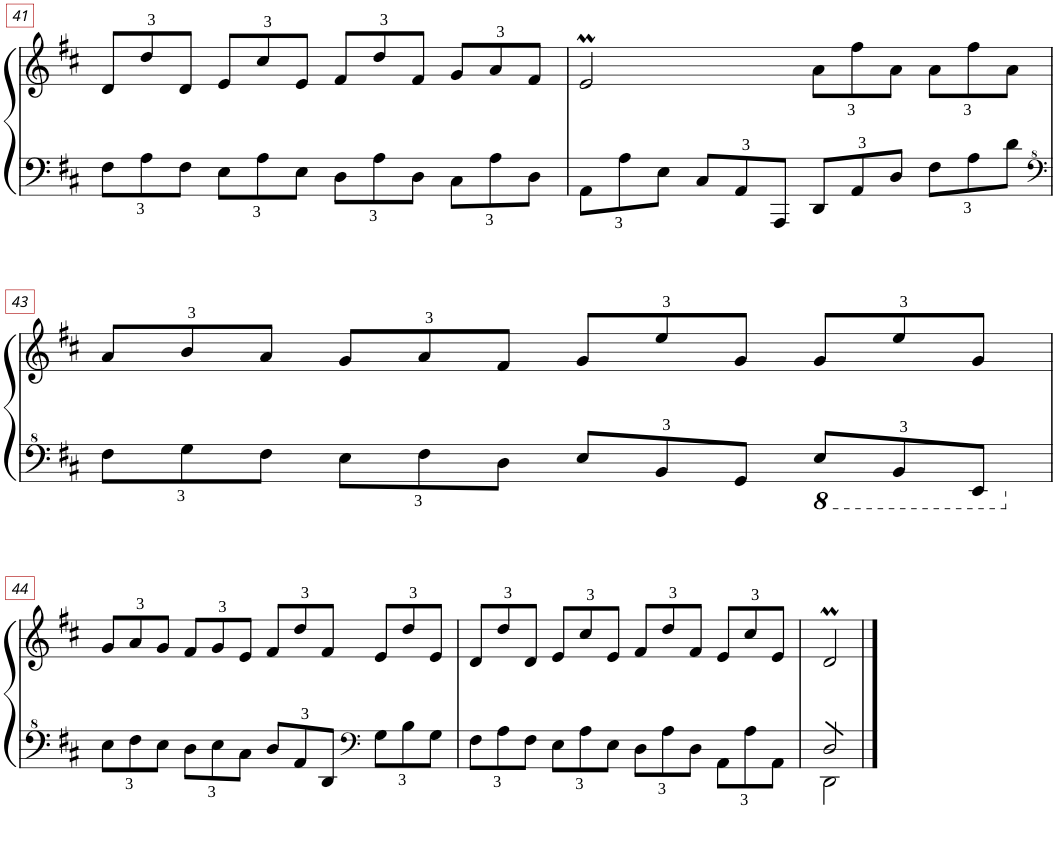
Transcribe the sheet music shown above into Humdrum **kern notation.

**kern	**kern
*part1	*part1
*staff2	*staff1
*I"Clavecin	*
!!LO:PB:g=z
*clefF4	*clefG2
*k[f#c#]	*k[f#c#]
*M2/2	*M2/2
*Xbrackettup	*Xbrackettup
=41	=41
12F#\L	12d/L
12A\	12dd/
12F#\J	12d/J
12E\L	12e/L
12A\	12cc#/
12E\J	12e/J
12D\L	12f#/L
12A\	12dd/
12D\J	12f#/J
12C#\L	12g/L
12A\	12a/
12D\J	12f#/J
=42	=42
12AA\L	2eM/
12A\	.
12E\J	.
12C#/L	.
12AA/	.
12AAA/J	.
12DD/L	12a\L
12AA/	12ff#\
12D/J	12a\J
12F#\L	12a\L
12A\	12ff#\
12d\J	12a\J
!!LO:LB:g=z
=43	=43
*clefF^4	*
12f#\L	12a/L
12g\	12b/
12f#\J	12a/J
12e\L	12g/L
12f#\	12a/
12d\J	12f#/J
12e/L	12g/L
12B/	12ee/
12G/J	12g/J
*8ba	*
12E/L	12g/L
12BB/	12ee/
12EE/J	12g/J
!!LO:LB:g=z
=44	=44
*X8ba	*
12e\L	12g/L
12f#\	12a/
12e\J	12g/J
12d\L	12f#/L
12e\	12g/
12c#\J	12e/J
12d/L	12f#/L
12A/	12dd/
12D/J	12f#/J
*clefF4	*
12G\L	12e/L
12B\	12dd/
12G\J	12e/J
=45	=45
12F#\L	12d/L
12A\	12dd/
12F#\J	12d/J
12E\L	12e/L
12A\	12cc#/
12E\J	12e/J
12D\L	12f#/L
12A\	12dd/
12D\J	12f#/J
12AA\L	12e/L
12A\	12cc#/
12AA\J	12e/J
=46	=46
qD	.
*^	*
2D/	2DD\	2dM/
*v	*v	*
==	==
*-	*-
